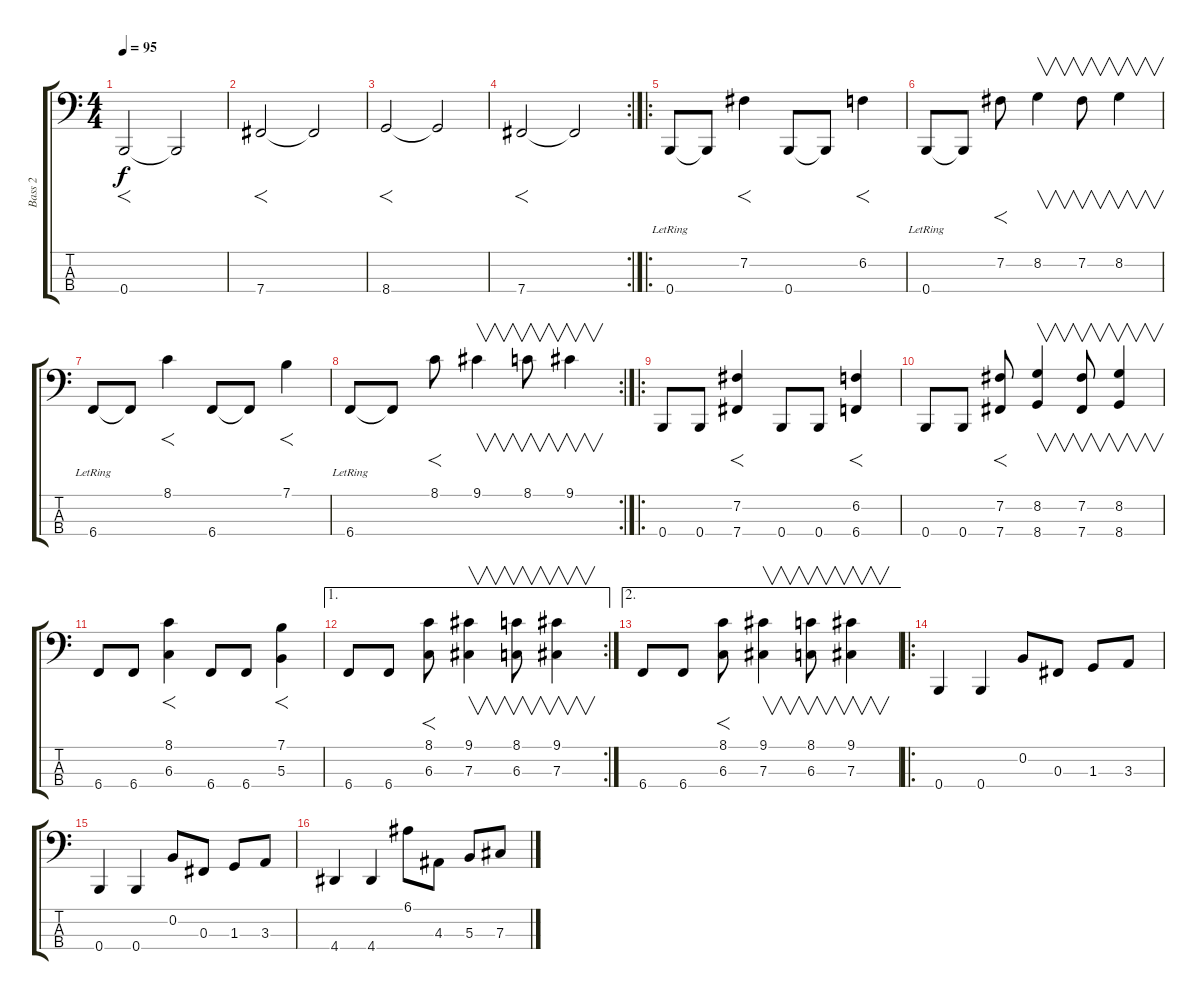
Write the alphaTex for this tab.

\track ("Bass 2" "Bass 2") {instrument electricbasspick}
\staff {score tabs}
\tuning (E2 B1 Gb1 B0) {hide}
\ts (4 4)
\tempo 95
\clef f4
\ks c
0.4.2{f dy f instrument electricbasspick} 0.4{t}.2 |
7.4.2{f} 7.4{t}.2 |
8.4.2{f} 8.4{t}.2 |
\rc 2
7.4.2{f} 7.4{t}.2 |
\ro
0.4{lr}.8 0.4{t}.8 7.2.4{f} 0.4.8 0.4{t}.8 6.2.4{f} |
0.4{lr}.8 0.4{t}.8 7.2.8{f} 8.2.4{v} 7.2.8{v} 8.2.4{v} |
6.4{lr}.8 6.4{t}.8 8.1.4{f} 6.4.8 6.4{t}.8 7.1.4{f} |
\rc 2
6.4{lr}.8 6.4{t}.8 8.1.8{f} 9.1.4{v} 8.1.8{v} 9.1.4{v} |
\ro
0.4.8 0.4.8 (7.2 7.4).4{f} 0.4.8 0.4.8 (6.2 6.4).4{f} |
0.4.8 0.4.8 (7.2 7.4).8{f} (8.2 8.4).4{v} (7.2 7.4).8{v} (8.2 8.4).4{v} |
6.4.8 6.4.8 (8.1 6.3).4{f} 6.4.8 6.4.8 (7.1 5.3).4{f} |
\ae 1
\rc 2
6.4.8 6.4.8 (8.1 6.3).8{f} (9.1 7.3).4{v} (8.1 6.3).8{v} (9.1 7.3).4{v} |
\ae 2
6.4.8 6.4.8 (8.1 6.3).8{f} (9.1 7.3).4{v} (8.1 6.3).8{v} (9.1 7.3).4{v} |
\ro
0.4.4 0.4.4 0.2.8 0.3.8 1.3.8 3.3.8 |
0.4.4 0.4.4 0.2.8 0.3.8 1.3.8 3.3.8 |
4.4.4 4.4.4 6.1.8 4.3.8 5.3.8 7.3.8
